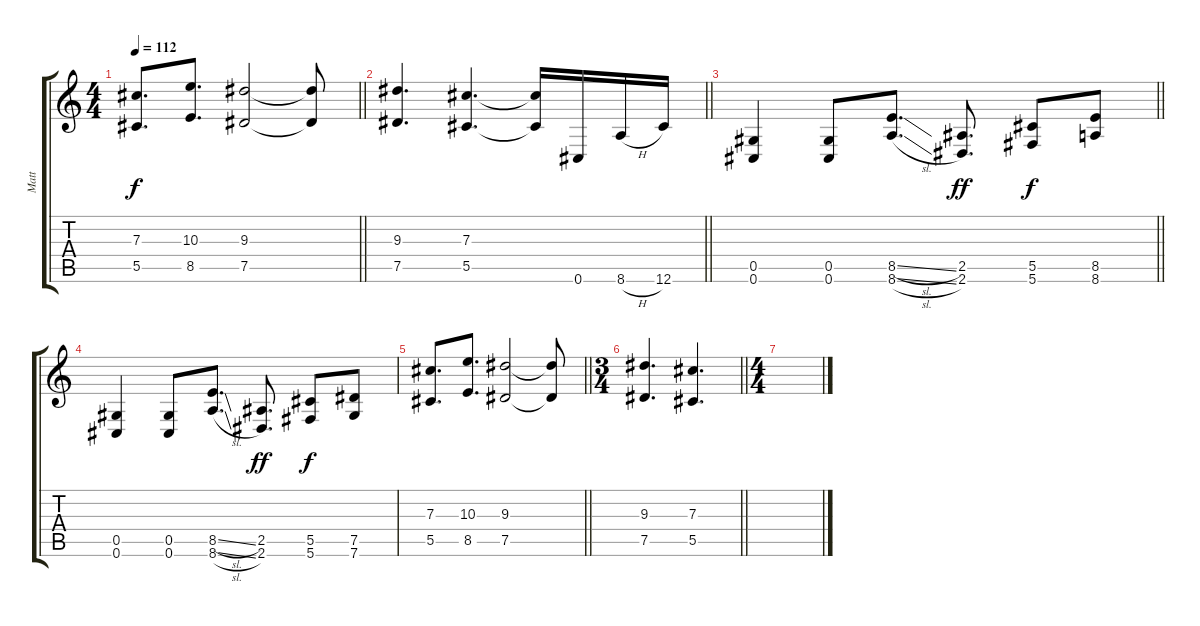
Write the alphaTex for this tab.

\track ("Matt" "Matt") {instrument distortionguitar}
\staff {score tabs}
\tuning (Eb4 Bb3 Gb3 Db3 Ab2 Db2) {hide}
\ts (4 4)
\tempo 112
\clef g2
\barLineRight lightlight
\ks c
(7.3 5.5).8{d dy f} (10.3 8.5).8{d} (9.3 7.5).2 (9.3{t} 7.5{t}).8 |
\barLineRight lightlight
(9.3 7.5).4{d} (7.3 5.5).4{d} (7.3{t} 5.5{t}).16 0.6.16 8.6{h}.16 12.6.16 |
\barLineRight lightlight
(0.5 0.6).4 (0.5 0.6).8 (8.5{sl} 8.6{sl}).8{d} (2.5 2.6).8{d dy ff} (5.5 5.6).8{dy f} (8.5 8.6).8 |
(0.5 0.6).4 (0.5 0.6).8 (8.5{sl} 8.6{sl}).8{d} (2.5 2.6).8{d dy ff} (5.5 5.6).8{dy f} (7.5 7.6).8 |
\barLineRight lightlight
(7.3 5.5).8{d} (10.3 8.5).8{d} (9.3 7.5).2 (9.3{t} 7.5{t}).8 |
\ts (3 4)
\barLineRight lightlight
(9.3 7.5).4{d} (7.3 5.5).4{d} |
\ts (4 4)
